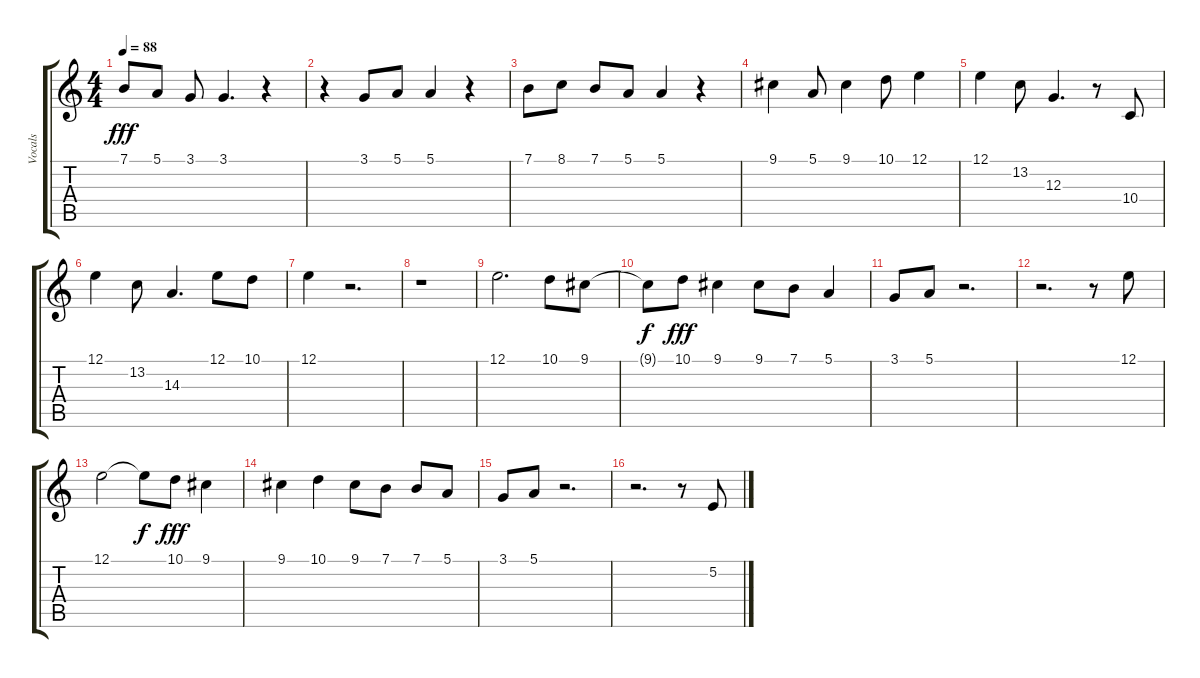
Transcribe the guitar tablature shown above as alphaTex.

\track ("Vocals" "Vocals") {instrument lead6voice}
\staff {score tabs}
\tuning (E4 B3 G3 D3 A2 E2) {hide}
\ts (4 4)
\tempo 88
\clef g2
\ks c
7.1.8{dy fff} 5.1.8 3.1.8 3.1.4{d} r.4 |
r.4 3.1.8 5.1.8 5.1.4 r.4 |
7.1.8 8.1.8 7.1.8 5.1.8 5.1.4 r.4 |
9.1.4 5.1.8 9.1.4 10.1.8 12.1.4 |
12.1.4 13.2.8 12.3.4{d} r.8 10.4.8 |
12.1.4 13.2.8 14.3.4{d} 12.1.8 10.1.8 |
12.1.4 r.2{d} |
r.1 |
12.1.2{d} 10.1.8 9.1.8 |
9.1{t}.8{dy f} 10.1.8{dy fff} 9.1.4 9.1.8 7.1.8 5.1.4 |
3.1.8 5.1.8 r.2{d} |
r.2{d} r.8 12.1.8 |
12.1.2 12.1{t}.8{dy f} 10.1.8{dy fff} 9.1.4 |
9.1.4 10.1.4 9.1.8 7.1.8 7.1.8 5.1.8 |
3.1.8 5.1.8 r.2{d} |
r.2{d} r.8 5.2.8
